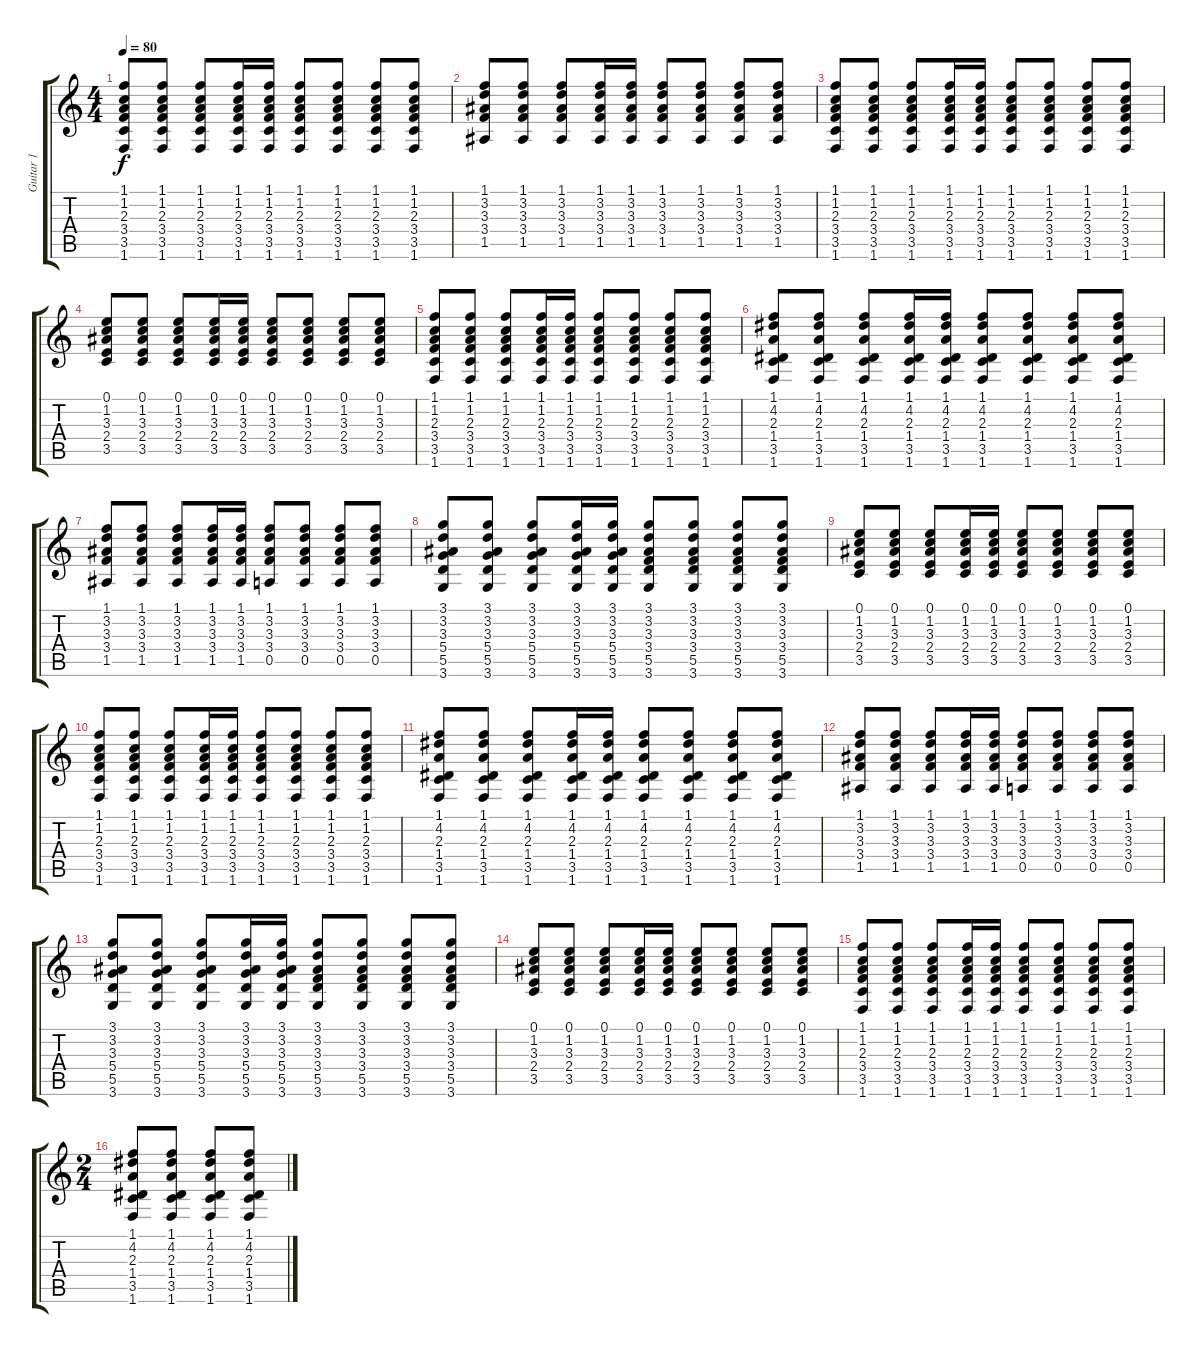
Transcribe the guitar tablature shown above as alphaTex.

\track ("Guitar 1" "Guitar 1") {instrument electricguitarclean}
\staff {score tabs}
\tuning (E4 B3 G3 D3 A2 E2) {hide}
\ts (4 4)
\tempo 80
\clef g2
\ks c
(1.1 1.2 2.3 3.4 3.5 1.6).8{dy f} (1.1 1.2 2.3 3.4 3.5 1.6).8 (1.1 1.2 2.3 3.4 3.5 1.6).8 (1.1 1.2 2.3 3.4 3.5 1.6).16 (1.1 1.2 2.3 3.4 3.5 1.6).16 (1.1 1.2 2.3 3.4 3.5 1.6).8 (1.1 1.2 2.3 3.4 3.5 1.6).8 (1.1 1.2 2.3 3.4 3.5 1.6).8 (1.1 1.2 2.3 3.4 3.5 1.6).8 |
(1.1 3.2 3.3 3.4 1.5).8 (1.1 3.2 3.3 3.4 1.5).8 (1.1 3.2 3.3 3.4 1.5).8 (1.1 3.2 3.3 3.4 1.5).16 (1.1 3.2 3.3 3.4 1.5).16 (1.1 3.2 3.3 3.4 1.5).8 (1.1 3.2 3.3 3.4 1.5).8 (1.1 3.2 3.3 3.4 1.5).8 (1.1 3.2 3.3 3.4 1.5).8 |
(1.1 1.2 2.3 3.4 3.5 1.6).8 (1.1 1.2 2.3 3.4 3.5 1.6).8 (1.1 1.2 2.3 3.4 3.5 1.6).8 (1.1 1.2 2.3 3.4 3.5 1.6).16 (1.1 1.2 2.3 3.4 3.5 1.6).16 (1.1 1.2 2.3 3.4 3.5 1.6).8 (1.1 1.2 2.3 3.4 3.5 1.6).8 (1.1 1.2 2.3 3.4 3.5 1.6).8 (1.1 1.2 2.3 3.4 3.5 1.6).8 |
(0.1 1.2 3.3 2.4 3.5).8 (0.1 1.2 3.3 2.4 3.5).8 (0.1 1.2 3.3 2.4 3.5).8 (0.1 1.2 3.3 2.4 3.5).16 (0.1 1.2 3.3 2.4 3.5).16 (0.1 1.2 3.3 2.4 3.5).8 (0.1 1.2 3.3 2.4 3.5).8 (0.1 1.2 3.3 2.4 3.5).8 (0.1 1.2 3.3 2.4 3.5).8 |
(1.1 1.2 2.3 3.4 3.5 1.6).8 (1.1 1.2 2.3 3.4 3.5 1.6).8 (1.1 1.2 2.3 3.4 3.5 1.6).8 (1.1 1.2 2.3 3.4 3.5 1.6).16 (1.1 1.2 2.3 3.4 3.5 1.6).16 (1.1 1.2 2.3 3.4 3.5 1.6).8 (1.1 1.2 2.3 3.4 3.5 1.6).8 (1.1 1.2 2.3 3.4 3.5 1.6).8 (1.1 1.2 2.3 3.4 3.5 1.6).8 |
(1.1 4.2 2.3 1.4 3.5 1.6).8 (1.1 4.2 2.3 1.4 3.5 1.6).8 (1.1 4.2 2.3 1.4 3.5 1.6).8 (1.1 4.2 2.3 1.4 3.5 1.6).16 (1.1 4.2 2.3 1.4 3.5 1.6).16 (1.1 4.2 2.3 1.4 3.5 1.6).8 (1.1 4.2 2.3 1.4 3.5 1.6).8 (1.1 4.2 2.3 1.4 3.5 1.6).8 (1.1 4.2 2.3 1.4 3.5 1.6).8 |
(1.1 3.2 3.3 3.4 1.5).8 (1.1 3.2 3.3 3.4 1.5).8 (1.1 3.2 3.3 3.4 1.5).8 (1.1 3.2 3.3 3.4 1.5).16 (1.1 3.2 3.3 3.4 1.5).16 (1.1 3.2 3.3 3.4 0.5).8 (1.1 3.2 3.3 3.4 0.5).8 (1.1 3.2 3.3 3.4 0.5).8 (1.1 3.2 3.3 3.4 0.5).8 |
(3.1 3.2 3.3 5.4 5.5 3.6).8 (3.1 3.2 3.3 5.4 5.5 3.6).8 (3.1 3.2 3.3 5.4 5.5 3.6).8 (3.1 3.2 3.3 5.4 5.5 3.6).16 (3.1 3.2 3.3 5.4 5.5 3.6).16 (3.1 3.2 3.3 3.4 5.5 3.6).8 (3.1 3.2 3.3 3.4 5.5 3.6).8 (3.1 3.2 3.3 3.4 5.5 3.6).8 (3.1 3.2 3.3 3.4 5.5 3.6).8 |
(0.1 1.2 3.3 2.4 3.5).8 (0.1 1.2 3.3 2.4 3.5).8 (0.1 1.2 3.3 2.4 3.5).8 (0.1 1.2 3.3 2.4 3.5).16 (0.1 1.2 3.3 2.4 3.5).16 (0.1 1.2 3.3 2.4 3.5).8 (0.1 1.2 3.3 2.4 3.5).8 (0.1 1.2 3.3 2.4 3.5).8 (0.1 1.2 3.3 2.4 3.5).8 |
(1.1 1.2 2.3 3.4 3.5 1.6).8 (1.1 1.2 2.3 3.4 3.5 1.6).8 (1.1 1.2 2.3 3.4 3.5 1.6).8 (1.1 1.2 2.3 3.4 3.5 1.6).16 (1.1 1.2 2.3 3.4 3.5 1.6).16 (1.1 1.2 2.3 3.4 3.5 1.6).8 (1.1 1.2 2.3 3.4 3.5 1.6).8 (1.1 1.2 2.3 3.4 3.5 1.6).8 (1.1 1.2 2.3 3.4 3.5 1.6).8 |
(1.1 4.2 2.3 1.4 3.5 1.6).8 (1.1 4.2 2.3 1.4 3.5 1.6).8 (1.1 4.2 2.3 1.4 3.5 1.6).8 (1.1 4.2 2.3 1.4 3.5 1.6).16 (1.1 4.2 2.3 1.4 3.5 1.6).16 (1.1 4.2 2.3 1.4 3.5 1.6).8 (1.1 4.2 2.3 1.4 3.5 1.6).8 (1.1 4.2 2.3 1.4 3.5 1.6).8 (1.1 4.2 2.3 1.4 3.5 1.6).8 |
(1.1 3.2 3.3 3.4 1.5).8 (1.1 3.2 3.3 3.4 1.5).8 (1.1 3.2 3.3 3.4 1.5).8 (1.1 3.2 3.3 3.4 1.5).16 (1.1 3.2 3.3 3.4 1.5).16 (1.1 3.2 3.3 3.4 0.5).8 (1.1 3.2 3.3 3.4 0.5).8 (1.1 3.2 3.3 3.4 0.5).8 (1.1 3.2 3.3 3.4 0.5).8 |
(3.1 3.2 3.3 5.4 5.5 3.6).8 (3.1 3.2 3.3 5.4 5.5 3.6).8 (3.1 3.2 3.3 5.4 5.5 3.6).8 (3.1 3.2 3.3 5.4 5.5 3.6).16 (3.1 3.2 3.3 5.4 5.5 3.6).16 (3.1 3.2 3.3 3.4 5.5 3.6).8 (3.1 3.2 3.3 3.4 5.5 3.6).8 (3.1 3.2 3.3 3.4 5.5 3.6).8 (3.1 3.2 3.3 3.4 5.5 3.6).8 |
(0.1 1.2 3.3 2.4 3.5).8 (0.1 1.2 3.3 2.4 3.5).8 (0.1 1.2 3.3 2.4 3.5).8 (0.1 1.2 3.3 2.4 3.5).16 (0.1 1.2 3.3 2.4 3.5).16 (0.1 1.2 3.3 2.4 3.5).8 (0.1 1.2 3.3 2.4 3.5).8 (0.1 1.2 3.3 2.4 3.5).8 (0.1 1.2 3.3 2.4 3.5).8 |
(1.1 1.2 2.3 3.4 3.5 1.6).8 (1.1 1.2 2.3 3.4 3.5 1.6).8 (1.1 1.2 2.3 3.4 3.5 1.6).8 (1.1 1.2 2.3 3.4 3.5 1.6).16 (1.1 1.2 2.3 3.4 3.5 1.6).16 (1.1 1.2 2.3 3.4 3.5 1.6).8 (1.1 1.2 2.3 3.4 3.5 1.6).8 (1.1 1.2 2.3 3.4 3.5 1.6).8 (1.1 1.2 2.3 3.4 3.5 1.6).8 |
\ts (2 4)
(1.1 4.2 2.3 1.4 3.5 1.6).8 (1.1 4.2 2.3 1.4 3.5 1.6).8 (1.1 4.2 2.3 1.4 3.5 1.6).8 (1.1 4.2 2.3 1.4 3.5 1.6).8
